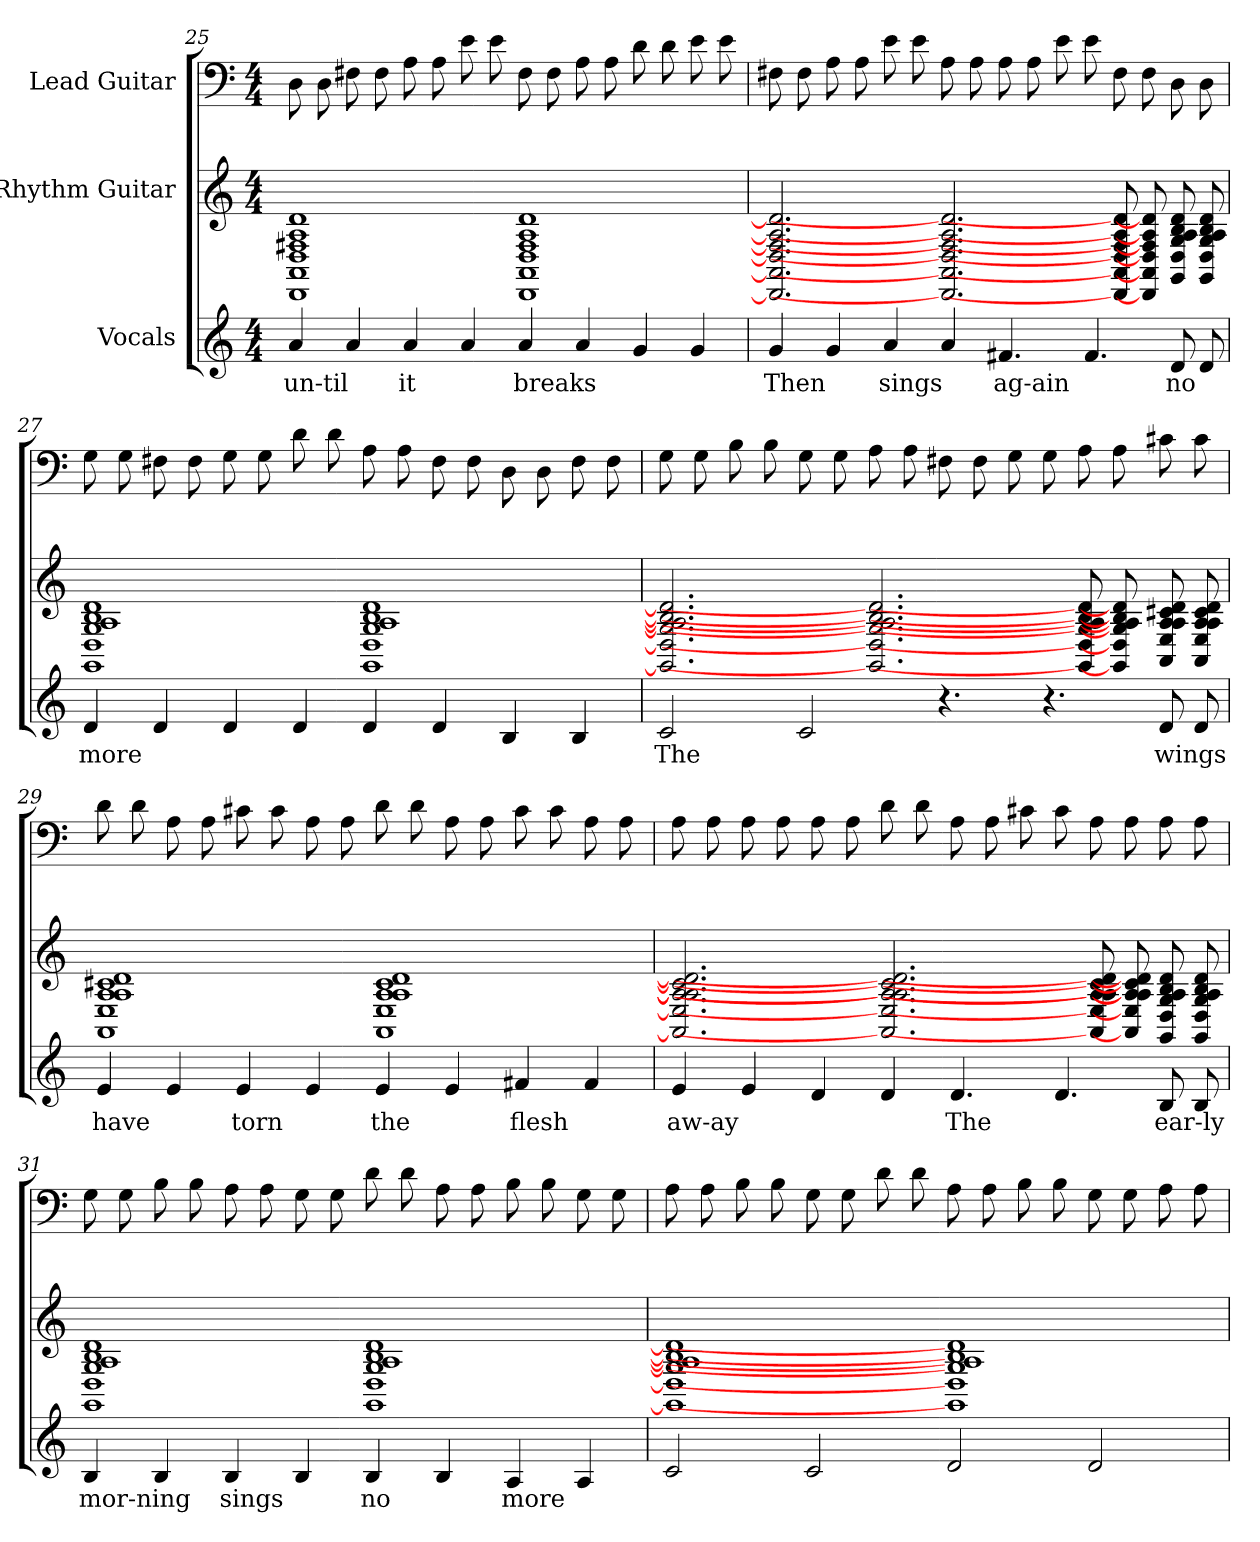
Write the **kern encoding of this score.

**kern	**text	**kern	**kern
*part3	*part3	*part2	*part1
*staff3	*staff3	*staff2	*staff1
*I"Vocals	*	*I"Rhythm Guitar	*I"Lead Guitar
*	*	*	*
*k[]	*	*k[]	*k[]
*M4/4	*	*M4/4	*M4/4
=25	=25	=25	=25
4a	un-til	1d 1A 1F# 1D 1AA 1DD	8D
.	.	.	8D
4a	.	.	8F#
.	.	.	8F#
4a	it	.	8A
.	.	.	8A
4a	.	.	8e
.	.	.	8e
4a	breaks	1d 1A 1F# 1D 1AA 1DD	8F#
.	.	.	8F#
4a	.	.	8A
.	.	.	8A
4g	.	.	8d
.	.	.	8d
4g	.	.	8e
.	.	.	8e
=26	=26	=26	=26
4g	Then	2.d] 2.A] 2.F#] 2.D] 2.AA] 2.DD]	8F#
.	.	.	8F#
4g	.	.	8A
.	.	.	8A
4a	sings	.	8e
.	.	.	8e
4a	.	2.d] 2.A] 2.F#] 2.D] 2.AA] 2.DD]	8A
.	.	.	8A
4.f#	ag-ain	.	8A
.	.	.	8A
.	.	.	8e
4.f#	.	.	8e
.	.	8d] 8A] 8F#] 8D] 8AA] 8DD]	8F#
.	.	8d] 8A] 8F#] 8D] 8AA] 8DD]	8F#
8d	no	8d 8A 8B 8G 8D 8GG	8D
8d	.	8d 8A 8B 8G 8D 8GG	8D
=27	=27	=27	=27
4d	more	1d 1A 1B 1G 1D 1GG	8G
.	.	.	8G
4d	.	.	8F#
.	.	.	8F#
4d	.	.	8G
.	.	.	8G
4d	.	.	8d
.	.	.	8d
4d	.	1d 1A 1B 1G 1D 1GG	8A
.	.	.	8A
4d	.	.	8F#
.	.	.	8F#
4B	.	.	8D
.	.	.	8D
4B	.	.	8F#
.	.	.	8F#
=28	=28	=28	=28
2c	The	2.d] 2.A] 2.B] 2.G] 2.D] 2.GG]	8G
.	.	.	8G
.	.	.	8B
.	.	.	8B
2c	.	.	8G
.	.	.	8G
.	.	2.d] 2.A] 2.B] 2.G] 2.D] 2.GG]	8A
.	.	.	8A
4.r	.	.	8F#
.	.	.	8F#
.	.	.	8G
4.r	.	.	8G
.	.	8d] 8A] 8B] 8G] 8D] 8GG]	8A
.	.	8d] 8A] 8B] 8G] 8D] 8GG]	8A
8d	wings	8d 8A 8c# 8A 8E 8AA	8c#
8d	.	8d 8A 8c# 8A 8E 8AA	8c#
=29	=29	=29	=29
4e	have	1d 1A 1c# 1A 1E 1AA	8d
.	.	.	8d
4e	.	.	8A
.	.	.	8A
4e	torn	.	8c#
.	.	.	8c#
4e	.	.	8A
.	.	.	8A
4e	the	1d 1A 1c# 1A 1E 1AA	8d
.	.	.	8d
4e	.	.	8A
.	.	.	8A
4f#	flesh	.	8c#
.	.	.	8c#
4f#	.	.	8A
.	.	.	8A
=30	=30	=30	=30
4e	aw-ay	2.d] 2.A] 2.c#] 2.A] 2.E] 2.AA]	8A
.	.	.	8A
4e	.	.	8A
.	.	.	8A
4d	.	.	8A
.	.	.	8A
4d	.	2.d] 2.A] 2.c#] 2.A] 2.E] 2.AA]	8d
.	.	.	8d
4.d	The	.	8A
.	.	.	8A
.	.	.	8c#
4.d	.	.	8c#
.	.	8d] 8A] 8c#] 8A] 8E] 8AA]	8A
.	.	8d] 8A] 8c#] 8A] 8E] 8AA]	8A
8B	ear-ly	8d 8A 8B 8G 8D 8GG	8A
8B	.	8d 8A 8B 8G 8D 8GG	8A
=31	=31	=31	=31
4B	mor-ning	1d 1A 1B 1G 1D 1GG	8G
.	.	.	8G
4B	.	.	8B
.	.	.	8B
4B	sings	.	8A
.	.	.	8A
4B	.	.	8G
.	.	.	8G
4B	no	1d 1A 1B 1G 1D 1GG	8d
.	.	.	8d
4B	.	.	8A
.	.	.	8A
4A	more	.	8B
.	.	.	8B
4A	.	.	8G
.	.	.	8G
=32	=32	=32	=32
2c	.	1d] 1A] 1B] 1G] 1D] 1GG]	8A
.	.	.	8A
.	.	.	8B
.	.	.	8B
2c	.	.	8G
.	.	.	8G
.	.	.	8d
.	.	.	8d
2d	.	1d] 1A] 1B] 1G] 1D] 1GG]	8A
.	.	.	8A
.	.	.	8B
.	.	.	8B
2d	.	.	8G
.	.	.	8G
.	.	.	8A
.	.	.	8A
=	=	=	=
*-	*-	*-	*-
